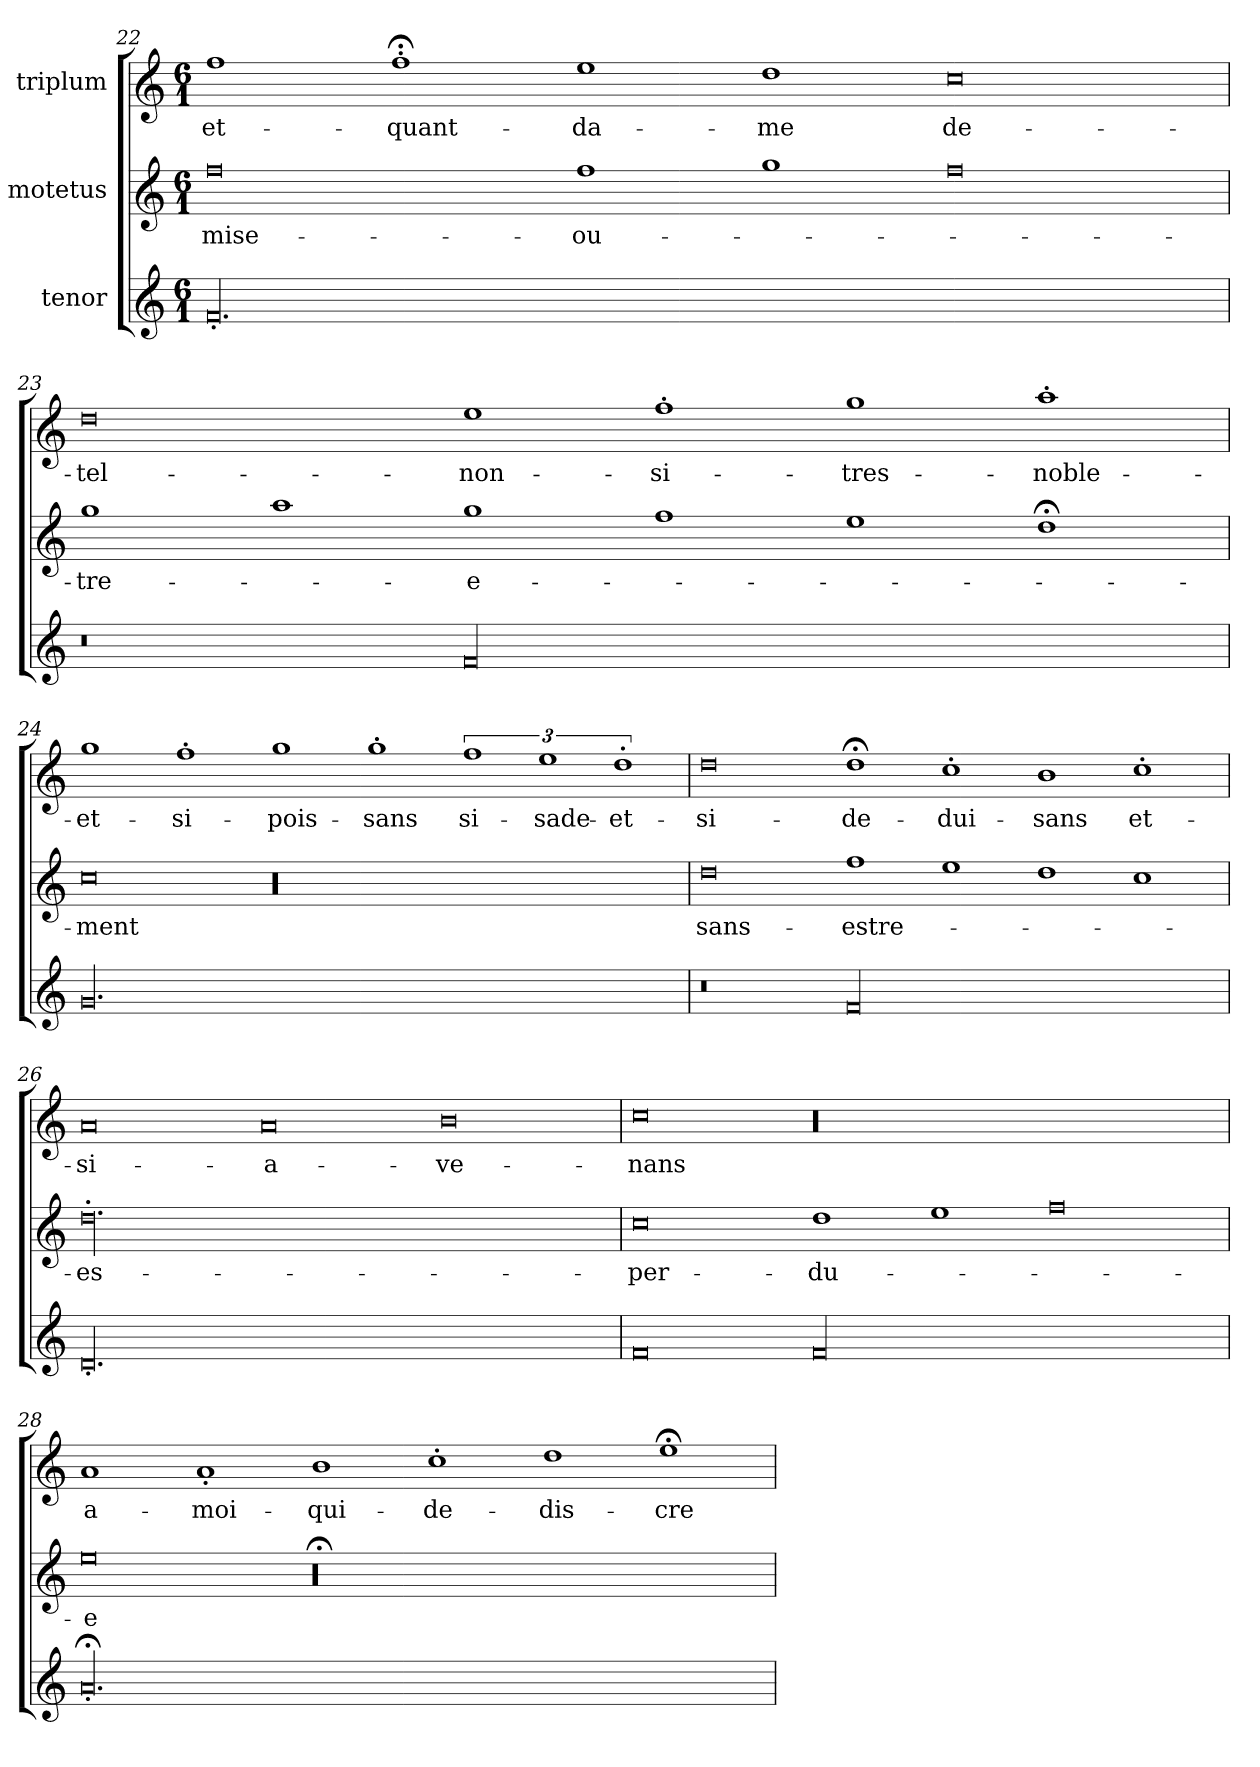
**kern	**kern	**text	**kern	**text
*part3	*part2	*part2	*part1	*part1
*staff3	*staff2	*staff2	*staff1	*staff1
*I"tenor	*I"motetus	*	*I"triplum	*
*clefG2	*clefG2	*	*clefG2	*
*k[]	*k[]	*	*k[]	*
*C:	*C:	*	*C:	*
*M6/1	*M6/1	*	*M6/1	*
=22	=22	=22	=22	=22
00.f'/	0ff\	mise-	1ff\	et-
.	.	.	1ff;<'\	quant-
.	1ff\	ou-	1ee\	da-
.	1gg\	.	1dd\	-me
.	0ff\	.	0cc\	de-
=23	=23	=23	=23	=23
0r	1gg\	-tre-	0dd\	tel-
.	1aa\	.	.	.
00f/	1gg\	-e-	1ee\	non-
.	1ff\	.	1ff'\	si-
.	1ee\	.	1gg\	tres-
.	1dd;<\	.	1aa'\	noble-
!!LO:PB:g=z
=24	=24	=24	=24	=24
00.g/	0cc\	-ment	1gg\	et-
.	.	.	1ff'\	si-
.	00r	.	1gg\	pois-
.	.	.	1gg'\	-sans
.	.	.	3%2ff\	si-
.	.	.	3%2ee\	sade-
.	.	.	3%2dd'\	et-
=25	=25	=25	=25	=25
0r	0dd\	sans-	0dd\	si-
00f/	1ff\	estre-	1dd;<\	de-
.	1ee\	.	1cc'\	-dui-
.	1dd\	.	1b\	-sans
.	1cc\	.	1cc'\	et-
=26	=26	=26	=26	=26
00.d'/	00.dd'\	es-	0a/	si-
.	.	.	0a/	a-
.	.	.	0b\	-ve-
=27	=27	=27	=27	=27
0f/	0cc\	-per-	0cc\	-nans
00f/	1dd\	-du-	00r	.
.	1ee\	.	.	.
.	0ff\	.	.	.
=28	=28	=28	=28	=28
00.a;<'/	0ee\	-e	1a/	a-
.	.	.	1a'/	moi-
.	00r;<	.	1b\	qui-
.	.	.	1cc'\	de-
.	.	.	1dd\	dis-
.	.	.	1ee;<\	-cre-
=	=	=	=	=
*-	*-	*-	*-	*-
